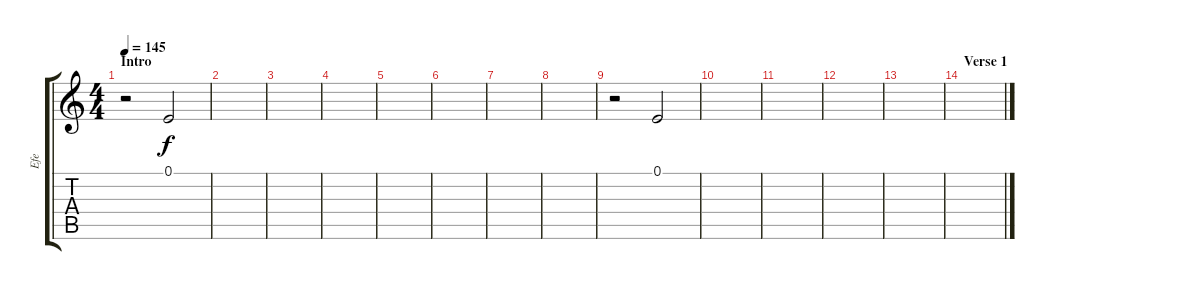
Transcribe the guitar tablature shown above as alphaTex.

\track ("Efe" "Efe") {instrument reversecymbal}
\staff {score tabs}
\tuning (E4 B3 G3 D3 A2 E2) {hide}
\ts (4 4)
\section ("" "Intro")
\tempo 145
\clef g2
\ks c
r.2{dy f instrument reversecymbal} 0.1.2 |
|
|
|
|
|
|
|
r.2 0.1.2 |
|
|
|
|
\section ("" "Verse 1")
